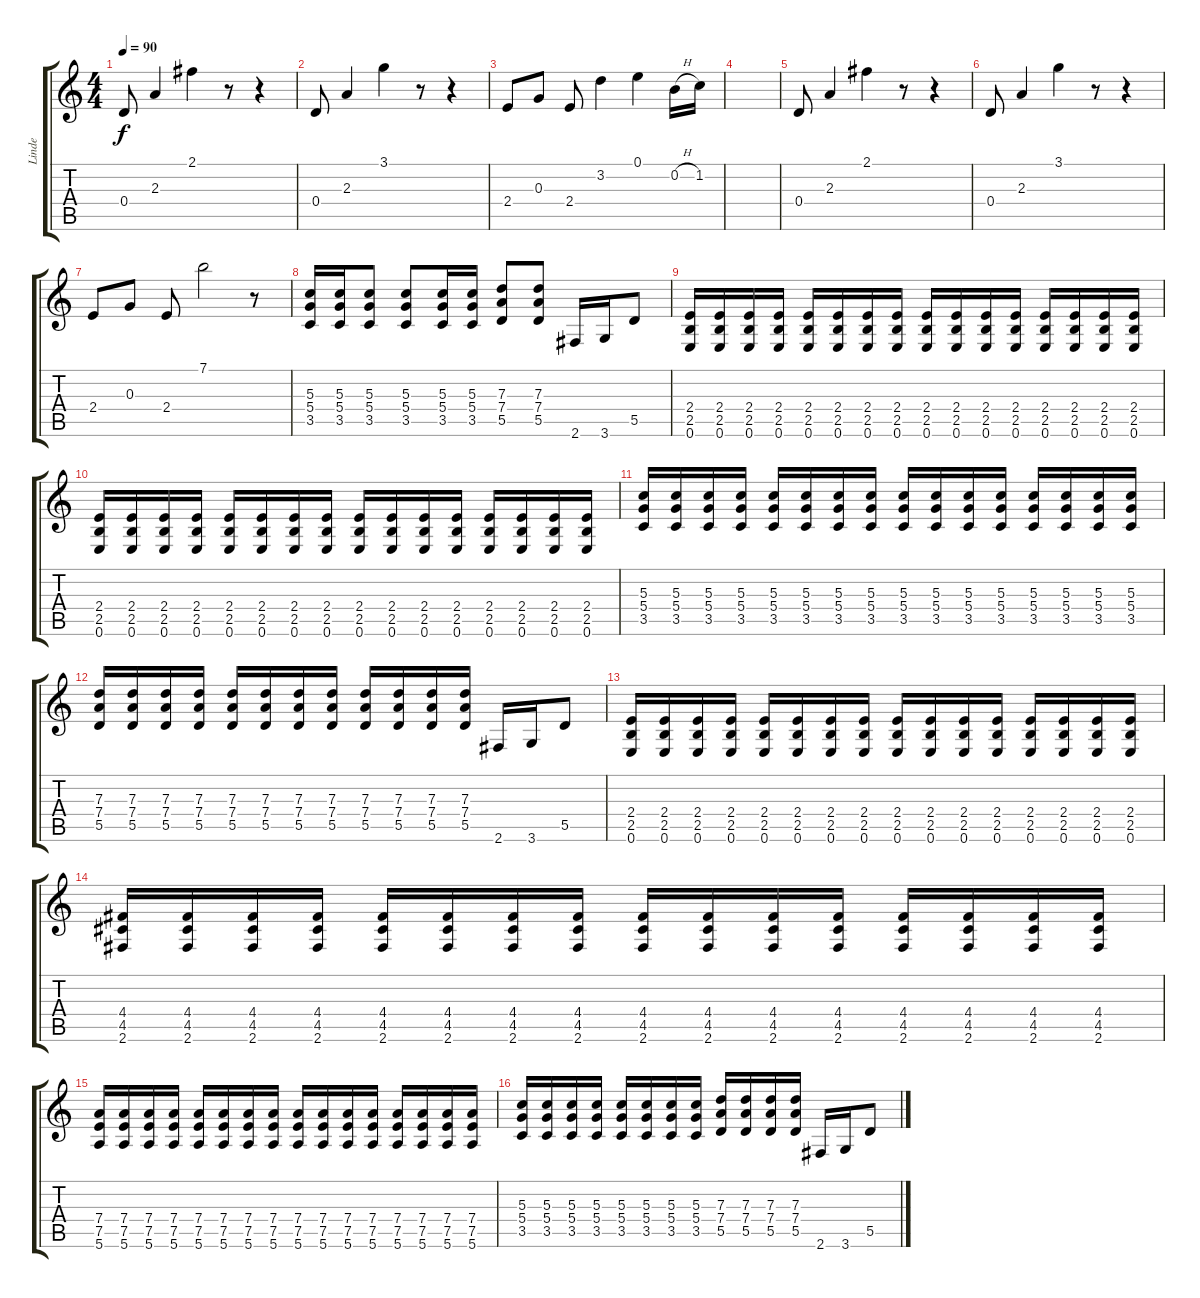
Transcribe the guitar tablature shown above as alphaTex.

\track ("Linde" "Linde") {instrument distortionguitar}
\staff {score tabs}
\tuning (E4 B3 G3 D3 A2 E2) {hide}
\ts (4 4)
\tempo 90
\clef g2
\ks c
0.4.8{dy f} 2.3.4 2.1.4 r.8 r.4 |
0.4.8 2.3.4 3.1.4 r.8 r.4 |
2.4.8 0.3.8 2.4.8 3.2.4 0.1.4 0.2{h}.16 1.2.16 |
|
0.4.8 2.3.4 2.1.4 r.8 r.4 |
0.4.8 2.3.4 3.1.4 r.8 r.4 |
2.4.8 0.3.8 2.4.8 7.1.2 r.8 |
(5.3 5.4 3.5).16{volume 9 balance 8 instrument distortionguitar} (5.3 5.4 3.5).16 (5.3 5.4 3.5).8 (5.3 5.4 3.5).8 (5.3 5.4 3.5).16 (5.3 5.4 3.5).16 (7.3 7.4 5.5).8 (7.3 7.4 5.5).8 2.6.16 3.6.16 5.5.8 |
(2.4 2.5 0.6).16 (2.4 2.5 0.6).16 (2.4 2.5 0.6).16 (2.4 2.5 0.6).16 (2.4 2.5 0.6).16 (2.4 2.5 0.6).16 (2.4 2.5 0.6).16 (2.4 2.5 0.6).16 (2.4 2.5 0.6).16 (2.4 2.5 0.6).16 (2.4 2.5 0.6).16 (2.4 2.5 0.6).16 (2.4 2.5 0.6).16 (2.4 2.5 0.6).16 (2.4 2.5 0.6).16 (2.4 2.5 0.6).16 |
(2.4 2.5 0.6).16 (2.4 2.5 0.6).16 (2.4 2.5 0.6).16 (2.4 2.5 0.6).16 (2.4 2.5 0.6).16 (2.4 2.5 0.6).16 (2.4 2.5 0.6).16 (2.4 2.5 0.6).16 (2.4 2.5 0.6).16 (2.4 2.5 0.6).16 (2.4 2.5 0.6).16 (2.4 2.5 0.6).16 (2.4 2.5 0.6).16 (2.4 2.5 0.6).16 (2.4 2.5 0.6).16 (2.4 2.5 0.6).16 |
(5.3 5.4 3.5).16 (5.3 5.4 3.5).16 (5.3 5.4 3.5).16 (5.3 5.4 3.5).16 (5.3 5.4 3.5).16 (5.3 5.4 3.5).16 (5.3 5.4 3.5).16 (5.3 5.4 3.5).16 (5.3 5.4 3.5).16 (5.3 5.4 3.5).16 (5.3 5.4 3.5).16 (5.3 5.4 3.5).16 (5.3 5.4 3.5).16 (5.3 5.4 3.5).16 (5.3 5.4 3.5).16 (5.3 5.4 3.5).16 |
(7.3 7.4 5.5).16 (7.3 7.4 5.5).16 (7.3 7.4 5.5).16 (7.3 7.4 5.5).16 (7.3 7.4 5.5).16 (7.3 7.4 5.5).16 (7.3 7.4 5.5).16 (7.3 7.4 5.5).16 (7.3 7.4 5.5).16 (7.3 7.4 5.5).16 (7.3 7.4 5.5).16 (7.3 7.4 5.5).16 2.6.16 3.6.16 5.5.8 |
(2.4 2.5 0.6).16 (2.4 2.5 0.6).16 (2.4 2.5 0.6).16 (2.4 2.5 0.6).16 (2.4 2.5 0.6).16 (2.4 2.5 0.6).16 (2.4 2.5 0.6).16 (2.4 2.5 0.6).16 (2.4 2.5 0.6).16 (2.4 2.5 0.6).16 (2.4 2.5 0.6).16 (2.4 2.5 0.6).16 (2.4 2.5 0.6).16 (2.4 2.5 0.6).16 (2.4 2.5 0.6).16 (2.4 2.5 0.6).16 |
(4.4 4.5 2.6).16 (4.4 4.5 2.6).16 (4.4 4.5 2.6).16 (4.4 4.5 2.6).16 (4.4 4.5 2.6).16 (4.4 4.5 2.6).16 (4.4 4.5 2.6).16 (4.4 4.5 2.6).16 (4.4 4.5 2.6).16 (4.4 4.5 2.6).16 (4.4 4.5 2.6).16 (4.4 4.5 2.6).16 (4.4 4.5 2.6).16 (4.4 4.5 2.6).16 (4.4 4.5 2.6).16 (4.4 4.5 2.6).16 |
(7.4 7.5 5.6).16 (7.4 7.5 5.6).16 (7.4 7.5 5.6).16 (7.4 7.5 5.6).16 (7.4 7.5 5.6).16 (7.4 7.5 5.6).16 (7.4 7.5 5.6).16 (7.4 7.5 5.6).16 (7.4 7.5 5.6).16 (7.4 7.5 5.6).16 (7.4 7.5 5.6).16 (7.4 7.5 5.6).16 (7.4 7.5 5.6).16 (7.4 7.5 5.6).16 (7.4 7.5 5.6).16 (7.4 7.5 5.6).16 |
(5.3 5.4 3.5).16 (5.3 5.4 3.5).16 (5.3 5.4 3.5).16 (5.3 5.4 3.5).16 (5.3 5.4 3.5).16 (5.3 5.4 3.5).16 (5.3 5.4 3.5).16 (5.3 5.4 3.5).16 (7.3 7.4 5.5).16 (7.3 7.4 5.5).16 (7.3 7.4 5.5).16 (7.3 7.4 5.5).16 2.6.16 3.6.16 5.5.8
